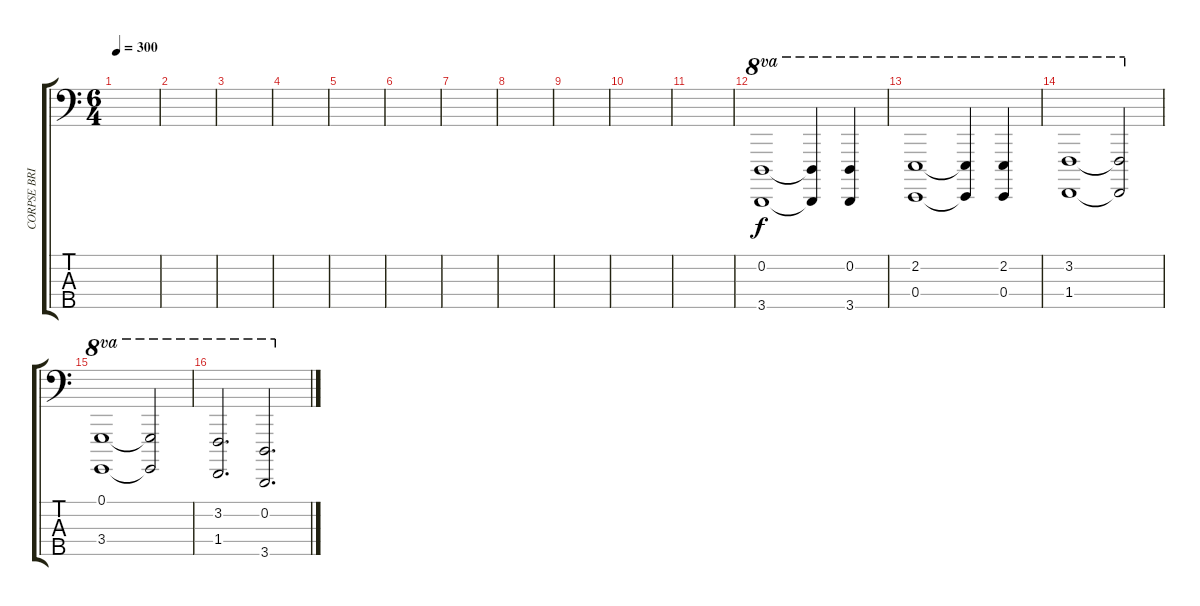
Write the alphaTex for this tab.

\track ("CORPSE BRIDE" "CORPSE BRI") {instrument acousticgrandpiano}
\staff {score tabs}
\tuning (G2 D2 A1 E1 B0) {hide}
\ts (6 4)
\tempo 300
\clef f4
\ks c
|
|
|
|
|
|
|
|
|
|
|
(0.2 3.5).1{ot 8va} (0.2{t} 3.5{t}).4{ot 8va} (0.2 3.5).4{ot 8va} |
(2.2 0.4).1{ot 8va} (2.2{t} 0.4{t}).4{ot 8va} (2.2 0.4).4{ot 8va} |
(3.2 1.4).1{ot 8va} (3.2{t} 1.4{t}).2{ot 8va} |
(0.1 3.4).1{ot 8va} (0.1{t} 3.4{t}).2{ot 8va} |
(3.2 1.4).2{d ot 8va} (0.2 3.5).2{d ot 8va}
